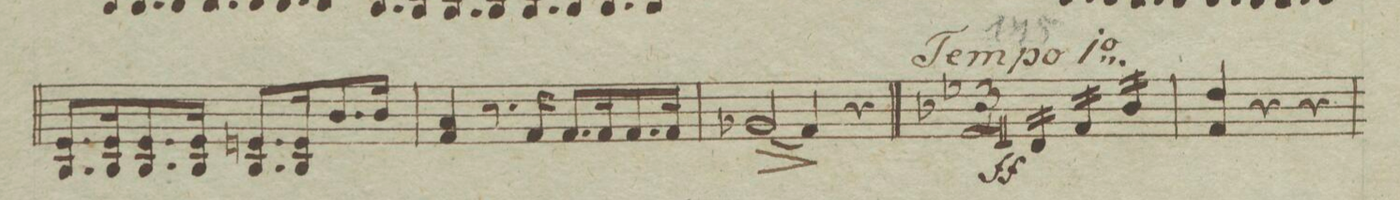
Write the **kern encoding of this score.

**kern	**dynam
*I"Violino Secondo.	*
*clefG2	*
*k[b-e-]	*
*met(c)	*
*M4/4	*
8.e-L 8.B-/	.
16e-K 16B-/	.
8.e- 8.B-/	.
16e-Jk 16B-/	.
8.enL 8.B-/	.
16eK 16B-/	.
8.b-/	.
16b-/Jk	.
=143	=143
4a 4f/	.
8.r	.
16f/	.
8.f/L	.
16f/K	.
8.f/	.
16f/Jk	.
=144	=144
(2g-X/	>
4f/)	]
4r	.
=145||	=145||
*M3/4	*
*k[b-e-]	*
*tremolo	*
16d/LL	ff
16d/	.
16d/	.
16d/JJ	.
16f/LL	.
16f/	.
16f/	.
16f/JJ	.
16b-/LL	.
16b-/	.
16b-/	.
16b-/JJ	.
=146	=146
4dd 4f/	.
4r	.
4r	.
=147	=147
*-	*-
